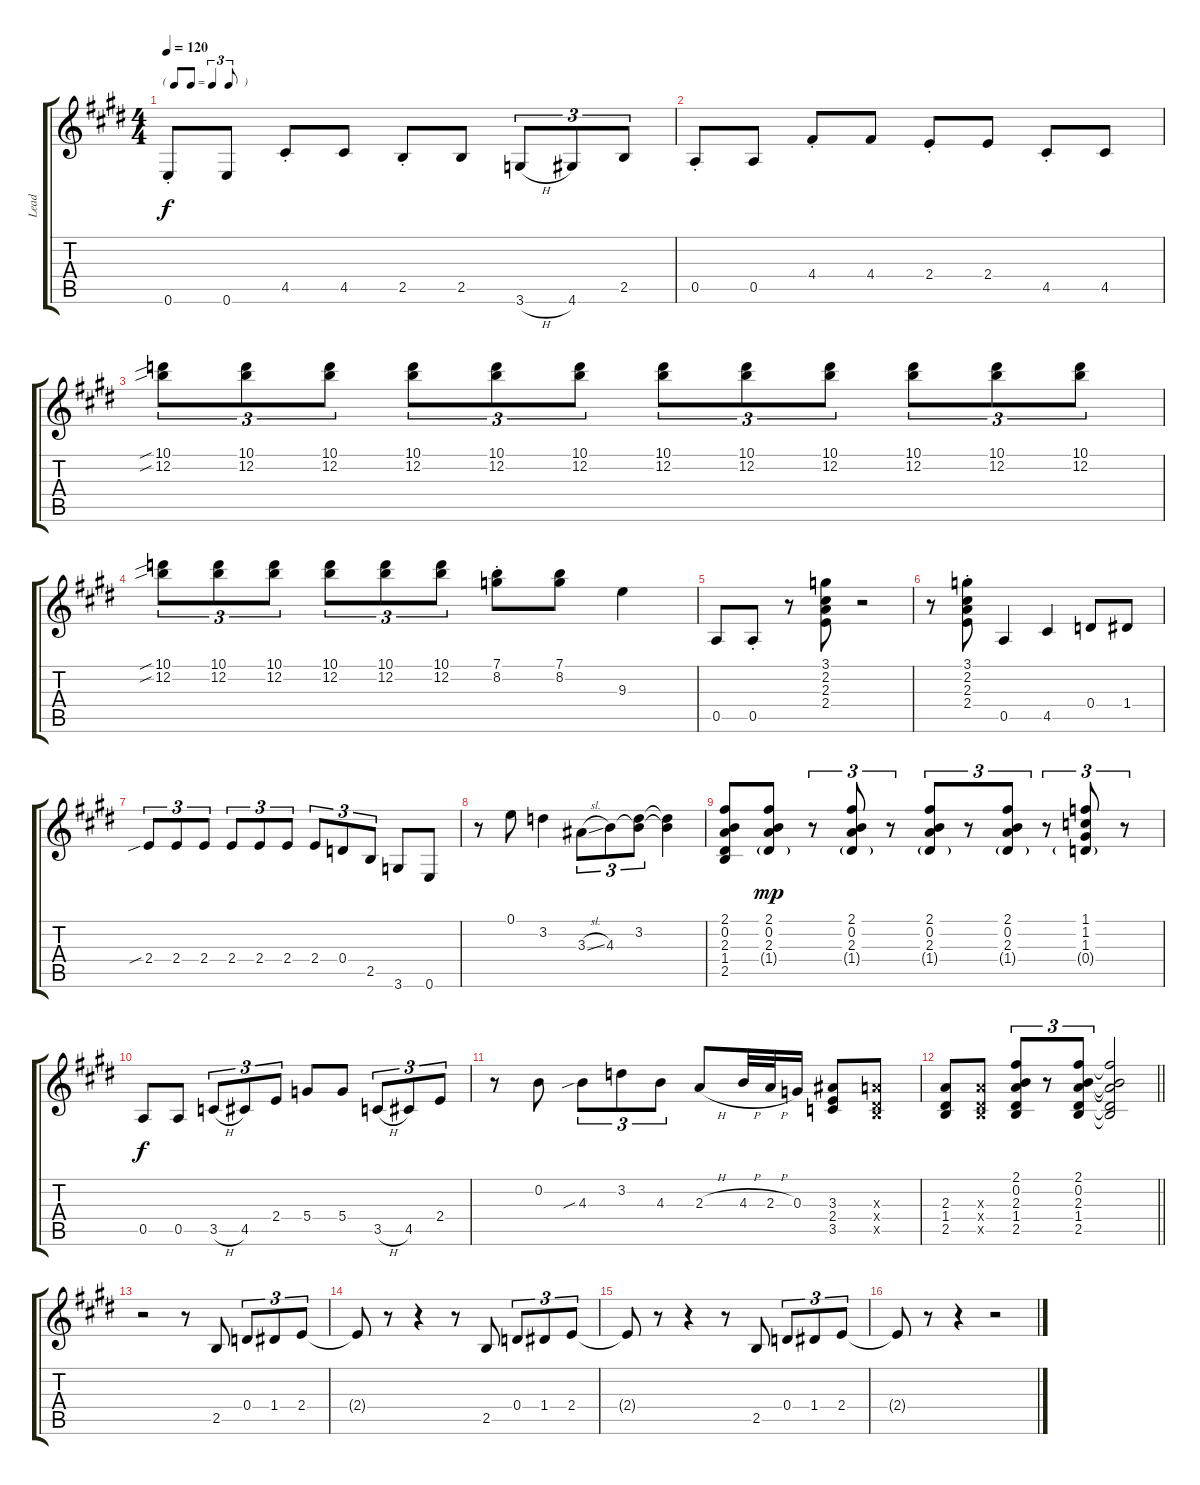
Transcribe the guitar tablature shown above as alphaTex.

\track ("Lead" "Lead") {instrument electricguitarjazz}
\staff {score tabs}
\tuning (E4 B3 G3 D3 A2 E2) {hide}
\ts (4 4)
\tf triplet8th
\tempo 120
\clef g2
\ks e
0.6{st}.8{dy f} 0.6.8 4.5{st}.8 4.5.8 2.5{st}.8 2.5.8 3.6{h}.8{tu (3 2)} 4.6.8{tu (3 2)} 2.5.8{tu (3 2)} |
\ks c#minor
0.5{st}.8 0.5.8 4.4{st}.8 4.4.8 2.4{st}.8 2.4.8 4.5{st}.8 4.5.8 |
(10.1{sib} 12.2{sib}).8{tu (3 2)} (10.1 12.2).8{tu (3 2)} (10.1 12.2).8{tu (3 2)} (10.1 12.2).8{tu (3 2)} (10.1 12.2).8{tu (3 2)} (10.1 12.2).8{tu (3 2)} (10.1 12.2).8{tu (3 2)} (10.1 12.2).8{tu (3 2)} (10.1 12.2).8{tu (3 2)} (10.1 12.2).8{tu (3 2)} (10.1 12.2).8{tu (3 2)} (10.1 12.2).8{tu (3 2)} |
(10.1{sib} 12.2{sib}).8{tu (3 2)} (10.1 12.2).8{tu (3 2)} (10.1 12.2).8{tu (3 2)} (10.1 12.2).8{tu (3 2)} (10.1 12.2).8{tu (3 2)} (10.1 12.2).8{tu (3 2)} (7.1{st} 8.2{st}).8 (7.1 8.2).8 9.3.4 |
\ks e
0.5.8 0.5{st}.8 r.8 (3.1 2.2 2.3 2.4).8 r.2 |
\ks c#minor
r.8 (3.1{st} 2.2{st} 2.3{st} 2.4{st}).8 0.5.4 4.5.4 0.4.8 1.4.8 |
2.4{sib}.8{tu (3 2)} 2.4.8{tu (3 2)} 2.4.8{tu (3 2)} 2.4.8{tu (3 2)} 2.4.8{tu (3 2)} 2.4.8{tu (3 2)} 2.4.8{tu (3 2)} 0.4.8{tu (3 2)} 2.5.8{tu (3 2)} 3.6.8 0.6.8 |
r.8 0.1.8 3.2.4 3.3{sl}.8{tu (3 2)} 4.3.8{tu (3 2)} (3.2 4.3{t}).8{tu (3 2)} (3.2{t} 4.3{t}).4 |
\ks e
(2.1 0.2 2.3 1.4 2.5).8 (2.1 0.2 2.3 1.4{g}).8{dy mp} r.8{tu (3 2)} (2.1 0.2 2.3 1.4{g}).8{tu (3 2)} r.8{tu (3 2)} (2.1 0.2 2.3 1.4{g}).8{tu (3 2)} r.8{tu (3 2)} (2.1 0.2 2.3 1.4{g}).8{tu (3 2)} r.8{tu (3 2)} (1.1 1.2 1.3 0.4{g}).8{tu (3 2)} r.8{tu (3 2)} |
\ks c#minor
0.5.8{dy f} 0.5.8 3.5{h}.8{tu (3 2)} 4.5.8{tu (3 2)} 2.4.8{tu (3 2)} 5.4.8 5.4.8 3.5{h}.8{tu (3 2)} 4.5.8{tu (3 2)} 2.4.8{tu (3 2)} |
r.8 0.2.8 4.3{sib}.8{tu (3 2)} 3.2.8{tu (3 2)} 4.3.8{tu (3 2)} 2.3{h}.8 4.3{h}.32 2.3{h}.32 0.3.16 (3.3 2.4 3.5).8 (2.3{x} 1.4{x} 2.5{x}).8 |
\barLineRight lightlight
(2.3 1.4 2.5).8 (2.3{x} 1.4{x} 2.5{x}).8 (2.1 0.2 2.3 1.4 2.5).8{tu (3 2)} r.8{tu (3 2)} (2.1 0.2 2.3 1.4 2.5).8{tu (3 2)} (2.1{t} 0.2{t} 2.3{t} 1.4{t} 2.5{t}).2 |
\ks e
r.2 r.8 2.5.8 0.4.8{tu (3 2)} 1.4.8{tu (3 2)} 2.4.8{tu (3 2)} |
\ks c#minor
2.4{t}.8 r.8 r.4 r.8 2.5.8 0.4.8{tu (3 2)} 1.4.8{tu (3 2)} 2.4.8{tu (3 2)} |
2.4{t}.8 r.8 r.4 r.8 2.5.8 0.4.8{tu (3 2)} 1.4.8{tu (3 2)} 2.4.8{tu (3 2)} |
2.4{t}.8 r.8 r.4 r.2
